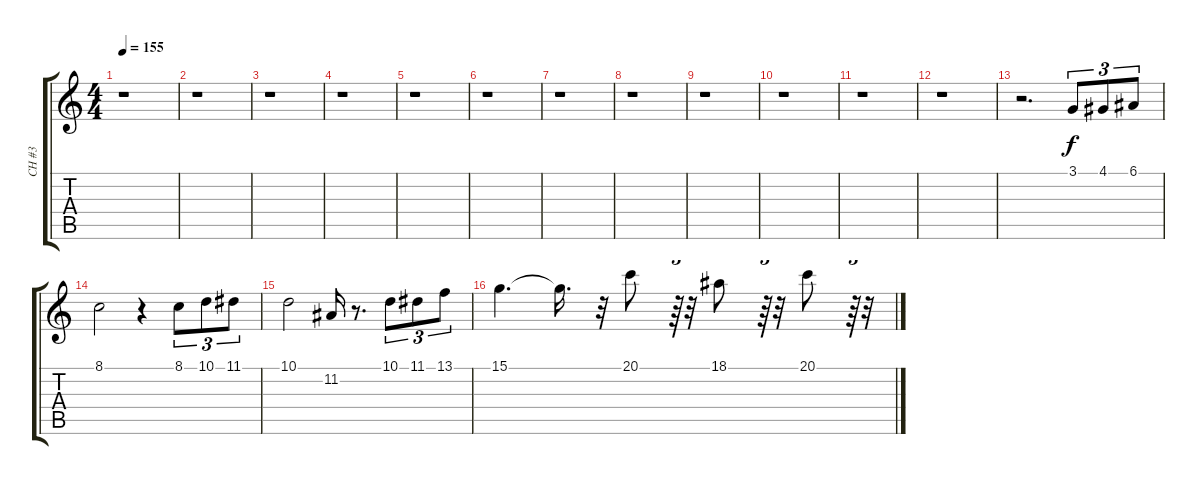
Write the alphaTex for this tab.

\track ("CH #3" "CH #3") {instrument stringensemble1}
\staff {score tabs}
\tuning (E4 B3 G3 D3 A2 E2) {hide}
\ts (4 4)
\tempo 155
\clef g2
\ks c
r.1{dy f} |
r.1 |
r.1 |
r.1 |
r.1 |
r.1 |
r.1 |
r.1 |
r.1 |
r.1 |
r.1 |
r.1 |
r.2{d} 3.1.8{tu (3 2)} 4.1.8{tu (3 2)} 6.1.8{tu (3 2)} |
8.1.2 r.4 8.1.8{tu (3 2)} 10.1.8{tu (3 2)} 11.1.8{tu (3 2)} |
10.1.2 11.2.16 r.8{d} 10.1.8{tu (3 2)} 11.1.8{tu (3 2)} 13.1.8{tu (3 2)} |
15.1.4{d} 15.1{t}.16{d} r.32 20.1.8 r.64{tu (3 2)} r.32 18.1.8 r.64{tu (3 2)} r.32 20.1.8 r.64{tu (3 2)} r.32
